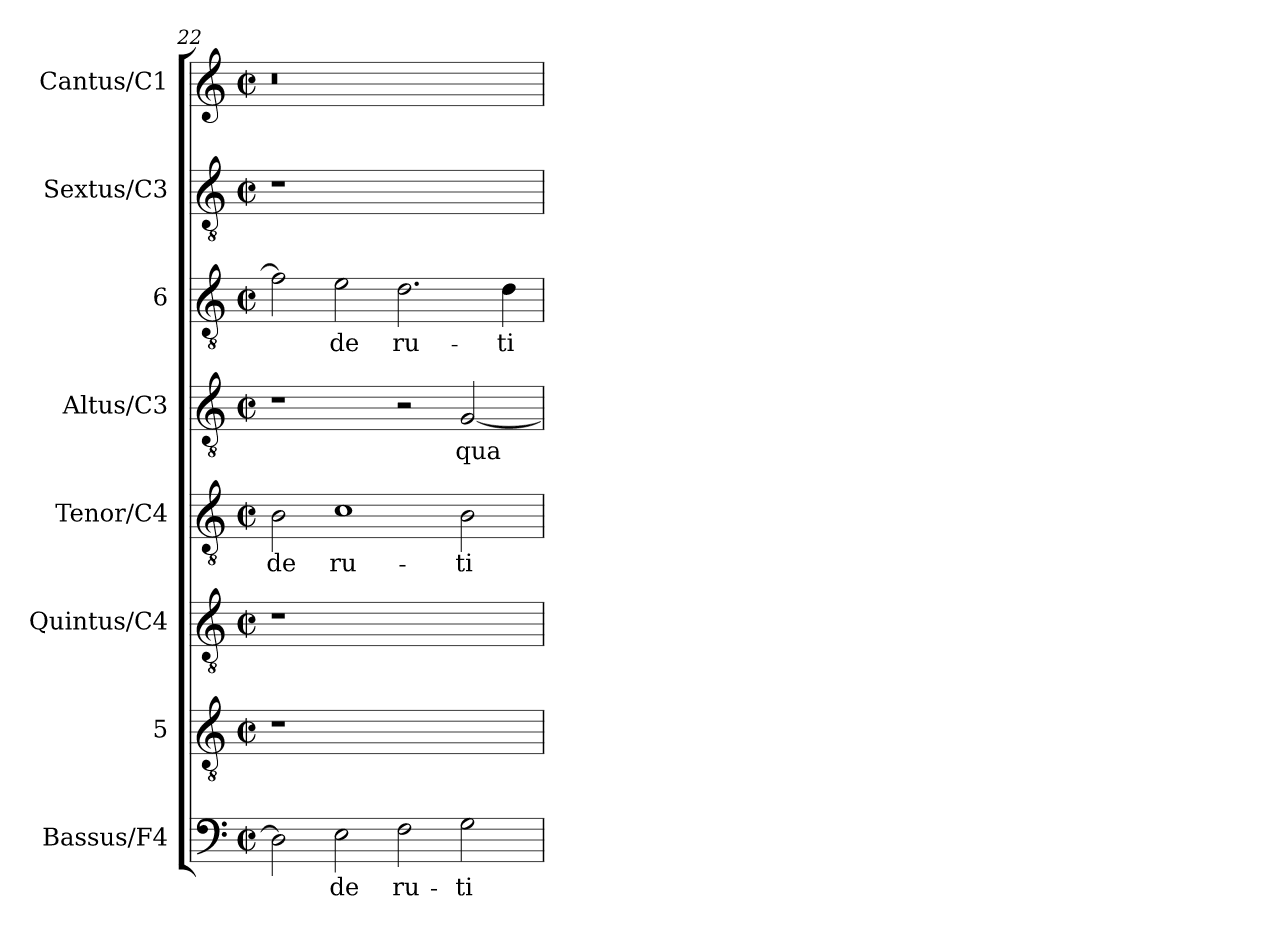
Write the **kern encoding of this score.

**kern	**text	**kern	**kern	**kern	**text	**kern	**text	**kern	**text	**kern	**kern
*part8	*part8	*part7	*part6	*part5	*part5	*part4	*part4	*part3	*part3	*part2	*part1
*staff8	*staff8	*staff7	*staff6	*staff5	*staff5	*staff4	*staff4	*staff3	*staff3	*staff2	*staff1
*I"Bassus/F4	*	*I"5	*I"Quintus/C4	*I"Tenor/C4	*	*I"Altus/C3	*	*I"6	*	*I"Sextus/C3	*I"Cantus/C1
*I'B	*	*	*	*I'T	*	*I'A	*	*	*	*	*I'C
*clefF4	*	*clefGv2	*clefGv2	*clefGv2	*	*clefGv2	*	*clefGv2	*	*clefGv2	*clefG2
*k[]	*	*k[]	*k[]	*k[]	*	*k[]	*	*k[]	*	*k[]	*k[]
*C:	*	*C:	*C:	*C:	*	*C:	*	*C:	*	*C:	*C:
*M2/2	*	*M2/2	*M2/2	*M2/2	*	*M2/2	*	*M2/2	*	*M2/2	*M2/2
*met(c|)	*	*met(c|)	*met(c|)	*met(c|)	*	*met(c|)	*	*met(c|)	*	*met(c|)	*met(c|)
=22	=22	=22	=22	=22	=22	=22	=22	=22	=22	=22	=22
!	!LO:LY:b:cj	!	!	!	!LO:LY:b:cj	!	!	!	!LO:LY:b:cj	!	!
2D\]	--	1r	1r	2B\	-de	1r	.	2f\]	--	1r	0r
!	!LO:LY:b:cj	!	!	!	!LO:LY:b:cj	!	!	!	!LO:LY:b:cj	!	!
2E\	-de	.	.	1c	ru-	.	.	2e\	-de	.	.
!	!LO:LY:b:cj	!	!	!	!	!	!	!	!LO:LY:b:cj	!	!
2F\	ru-	1ryy	1ryy	.	.	2r	.	2.d\	ru-	1ryy	.
!	!LO:LY:b:cj	!	!	!	!LO:LY:b:cj	!	!LO:LY:b:cj	!	!	!	!
2G\	-ti-	.	.	2B\	-ti-	[<2G/	qua-	.	.	.	.
!	!	!	!	!	!	!	!	!	!LO:LY:b:cj	!	!
.	.	.	.	.	.	.	.	4d\	-ti-	.	.
=	=	=	=	=	=	=	=	=	=	=	=
*-	*-	*-	*-	*-	*-	*-	*-	*-	*-	*-	*-
